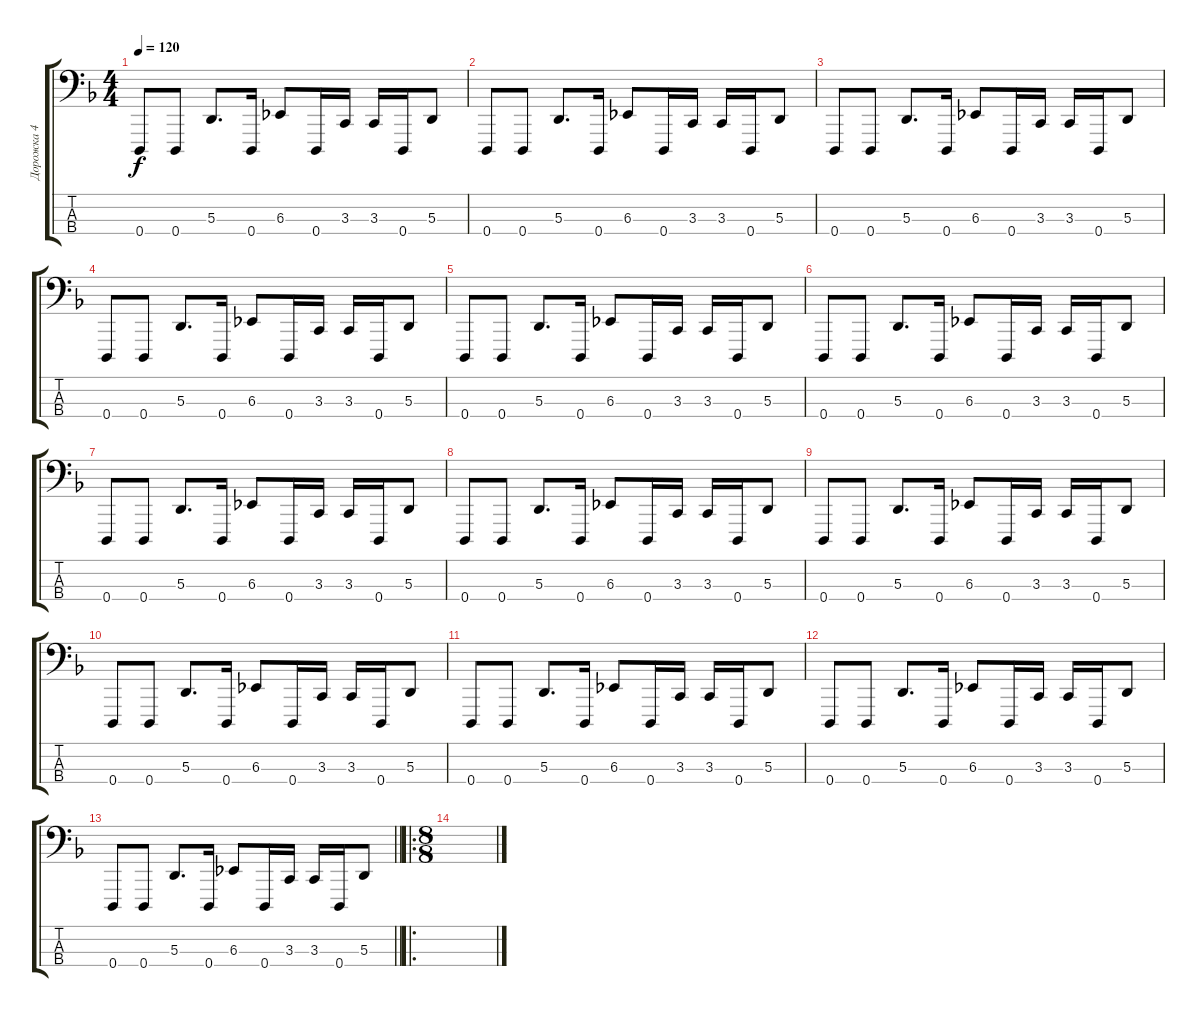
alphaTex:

\track ("Дорожка 4" "Дорожка 4") {instrument acousticgrandpiano}
\staff {score tabs}
\tuning (G2 D2 A1 D1) {hide}
\ts (4 4)
\tempo 120
\clef f4
\ks f
0.4.8{dy f} 0.4.8 5.3.8{d} 0.4.16 6.3.8 0.4.16 3.3.16 3.3.16 0.4.16 5.3.8 |
0.4.8 0.4.8 5.3.8{d} 0.4.16 6.3.8 0.4.16 3.3.16 3.3.16 0.4.16 5.3.8 |
0.4.8 0.4.8 5.3.8{d} 0.4.16 6.3.8 0.4.16 3.3.16 3.3.16 0.4.16 5.3.8 |
0.4.8 0.4.8 5.3.8{d} 0.4.16 6.3.8 0.4.16 3.3.16 3.3.16 0.4.16 5.3.8 |
0.4.8 0.4.8 5.3.8{d} 0.4.16 6.3.8 0.4.16 3.3.16 3.3.16 0.4.16 5.3.8 |
0.4.8 0.4.8 5.3.8{d} 0.4.16 6.3.8 0.4.16 3.3.16 3.3.16 0.4.16 5.3.8 |
0.4.8 0.4.8 5.3.8{d} 0.4.16 6.3.8 0.4.16 3.3.16 3.3.16 0.4.16 5.3.8 |
0.4.8 0.4.8 5.3.8{d} 0.4.16 6.3.8 0.4.16 3.3.16 3.3.16 0.4.16 5.3.8 |
0.4.8 0.4.8 5.3.8{d} 0.4.16 6.3.8 0.4.16 3.3.16 3.3.16 0.4.16 5.3.8 |
0.4.8 0.4.8 5.3.8{d} 0.4.16 6.3.8 0.4.16 3.3.16 3.3.16 0.4.16 5.3.8 |
0.4.8 0.4.8 5.3.8{d} 0.4.16 6.3.8 0.4.16 3.3.16 3.3.16 0.4.16 5.3.8 |
0.4.8 0.4.8 5.3.8{d} 0.4.16 6.3.8 0.4.16 3.3.16 3.3.16 0.4.16 5.3.8 |
\barLineRight lightlight
0.4.8 0.4.8 5.3.8{d} 0.4.16 6.3.8 0.4.16 3.3.16 3.3.16 0.4.16 5.3.8 |
\ro
\ts (8 8)
